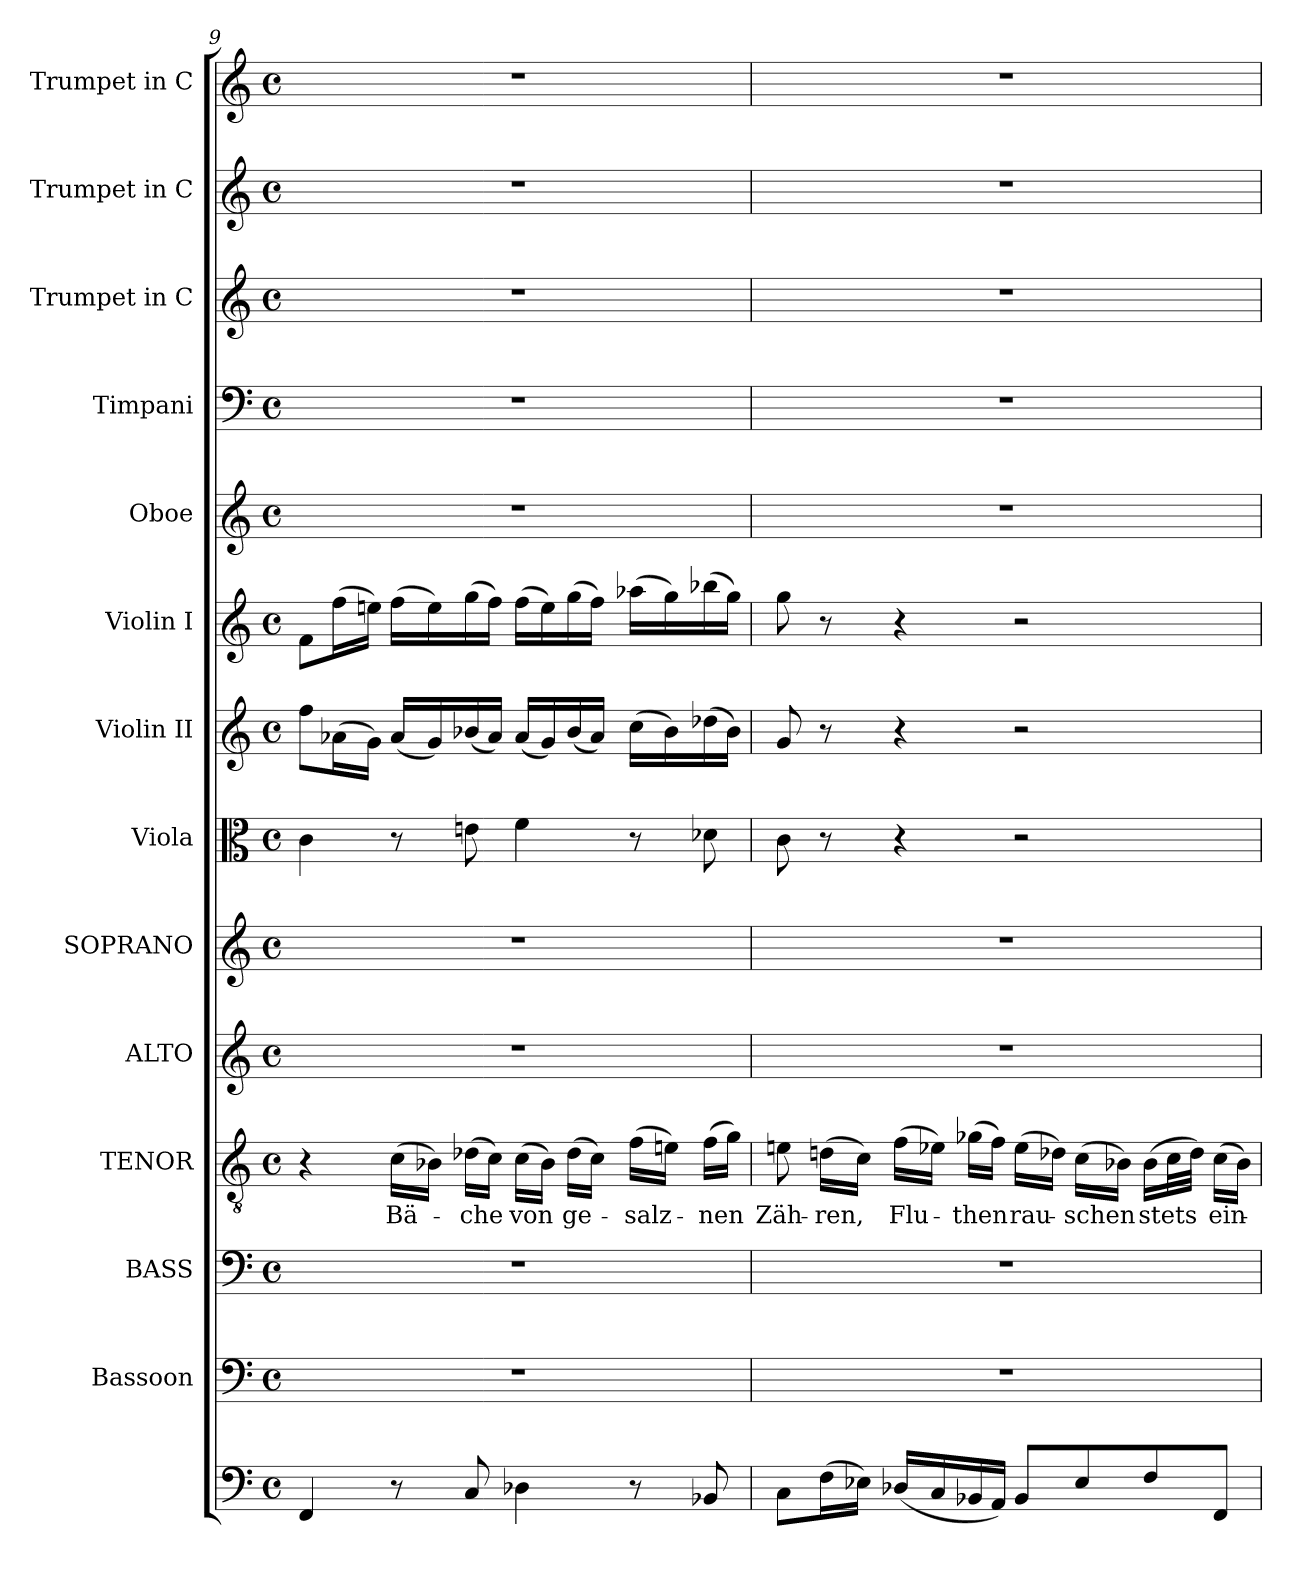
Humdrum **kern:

**kern	**kern	**kern	**kern	**text	**kern	**kern	**kern	**kern	**kern	**kern	**kern	**kern	**kern	**kern
*part14	*part13	*part12	*part11	*part11	*part10	*part9	*part8	*part7	*part6	*part5	*part4	*part3	*part2	*part1
*staff14	*staff13	*staff12	*staff11	*staff11	*staff10	*staff9	*staff8	*staff7	*staff6	*staff5	*staff4	*staff3	*staff2	*staff1
*	*I"Bassoon	*I"BASS	*I"TENOR	*	*I"ALTO	*I"SOPRANO	*I"Viola	*I"Violin II	*I"Violin I	*I"Oboe	*I"Timpani	*I"Trumpet in C	*I"Trumpet in C	*I"Trumpet in C
*	*	*	*	*	*I'Alto	*I'Soprano	*I'Viola	*I'Violin II	*I'Violin I	*I'Oboe	*I'Timp.	*	*	*
!!LO:LB:g=z
*clefF4	*clefF4	*clefF4	*clefGv2	*	*clefG2	*clefG2	*clefC3	*clefG2	*clefG2	*clefG2	*clefF4	*clefG2	*clefG2	*clefG2
*	*	*	*ITrd7c12	*	*	*	*	*	*	*	*	*	*	*
*k[]	*k[]	*k[]	*k[]	*	*k[]	*k[]	*k[]	*k[]	*k[]	*k[]	*k[]	*k[]	*k[]	*k[]
*C:	*C:	*C:	*C:	*	*C:	*C:	*C:	*C:	*C:	*C:	*C:	*C:	*C:	*C:
*M4/4	*M4/4	*M4/4	*M4/4	*	*M4/4	*M4/4	*M4/4	*M4/4	*M4/4	*M4/4	*M4/4	*M4/4	*M4/4	*M4/4
*met(c)	*met(c)	*met(c)	*met(c)	*	*met(c)	*met(c)	*met(c)	*met(c)	*met(c)	*met(c)	*met(c)	*met(c)	*met(c)	*met(c)
=9	=9	=9	=9	=9	=9	=9	=9	=9	=9	=9	=9	=9	=9	=9
4FFi/	1r	1r	4r	.	1r	1r	4ci\	8ffi\L	8fi\L	1r	1r	1r	1r	1r
.	.	.	.	.	.	.	.	(16a-Xi\L	(16ffi\L	.	.	.	.	.
.	.	.	.	.	.	.	.	16gi\JJ)	16eeni\JJ)	.	.	.	.	.
!	!	!	!	!LO:LY:b:color=#000000	!	!	!	!	!	!	!	!	!	!
8r	.	.	(16Ci\LL	Bä-	.	.	8r	(16a-i/LL	(16ffi\LL	.	.	.	.	.
.	.	.	16BB-i\JJ)	.	.	.	.	16gi/)	16eei\)	.	.	.	.	.
!	!	!	!	!LO:LY:b:color=#000000	!	!	!	!	!	!	!	!	!	!
8Ci/	.	.	(16D-Xi\LL	-che	.	.	8eni\	(16b-i/	(16ggi\	.	.	.	.	.
.	.	.	16Ci\JJ)	.	.	.	.	16a-i/JJ)	16ffi\JJ)	.	.	.	.	.
!	!	!	!	!LO:LY:b:color=#000000	!	!	!	!	!	!	!	!	!	!
4D-Xi\	.	.	(16Ci\LL	von	.	.	4fi\	(16a-i/LL	(16ffi\LL	.	.	.	.	.
.	.	.	16BB-i\JJ)	.	.	.	.	16gi/)	16eei\)	.	.	.	.	.
!	!	!	!	!LO:LY:b:color=#000000	!	!	!	!	!	!	!	!	!	!
.	.	.	(16D-i\LL	ge-	.	.	.	(16b-i/	(16ggi\	.	.	.	.	.
.	.	.	16Ci\JJ)	.	.	.	.	16a-i/JJ)	16ffi\JJ)	.	.	.	.	.
!	!	!	!	!LO:LY:b:color=#000000	!	!	!	!	!	!	!	!	!	!
8r	.	.	(16Fi\LL	-salz-	.	.	8r	(16cci\LL	(16aa-Xi\LL	.	.	.	.	.
.	.	.	16Eni\JJ)	.	.	.	.	16b-i\)	16ggi\)	.	.	.	.	.
!	!	!	!	!LO:LY:b:color=#000000	!	!	!	!	!	!	!	!	!	!
8BB-i/	.	.	(16Fi\LL	-nen	.	.	8d-Xi\	(16dd-Xi\	(16bb-i\	.	.	.	.	.
.	.	.	16Gi\JJ)	.	.	.	.	16b-i\JJ)	16ggi\JJ)	.	.	.	.	.
=10	=10	=10	=10	=10	=10	=10	=10	=10	=10	=10	=10	=10	=10	=10
!	!	!	!	!LO:LY:b:color=#000000	!	!	!	!	!	!	!	!	!	!
8Ci\L	1r	1r	8Eni\	Zäh-	1r	1r	8ci\	8gi/	8ggi\	1r	1r	1r	1r	1r
!	!	!	!	!LO:LY:b:color=#000000	!	!	!	!	!	!	!	!	!	!
(16Fi\L	.	.	(16Dni\LL	-ren,	.	.	8r	8r	8r	.	.	.	.	.
16E-Xi\JJ)	.	.	16Ci\JJ)	.	.	.	.	.	.	.	.	.	.	.
!	!	!	!	!LO:LY:b:color=#000000	!	!	!	!	!	!	!	!	!	!
(16D-Xi/LL	.	.	(16Fi\LL	Flu-	.	.	4r	4r	4r	.	.	.	.	.
16Ci/	.	.	16E-Xi\JJ)	.	.	.	.	.	.	.	.	.	.	.
!	!	!	!	!LO:LY:b:color=#000000	!	!	!	!	!	!	!	!	!	!
16BB-i/	.	.	(16G-Xi\LL	-then	.	.	.	.	.	.	.	.	.	.
16AAi/JJ)	.	.	16Fi\JJ)	.	.	.	.	.	.	.	.	.	.	.
!	!	!	!	!LO:LY:b:color=#000000	!	!	!	!	!	!	!	!	!	!
8BB-i/L	.	.	(16E-i\LL	rau-	.	.	2r	2r	2r	.	.	.	.	.
.	.	.	16D-Xi\JJ)	.	.	.	.	.	.	.	.	.	.	.
!	!	!	!	!LO:LY:b:color=#000000	!	!	!	!	!	!	!	!	!	!
8E-i/	.	.	(16Ci\LL	-schen	.	.	.	.	.	.	.	.	.	.
.	.	.	16BB-i\JJ)	.	.	.	.	.	.	.	.	.	.	.
!	!	!	!	!LO:LY:b:color=#000000	!	!	!	!	!	!	!	!	!	!
8Fi/	.	.	(16BB-i\LL	stets	.	.	.	.	.	.	.	.	.	.
.	.	.	32Ci\L	.	.	.	.	.	.	.	.	.	.	.
.	.	.	32D-i\JJJ)	.	.	.	.	.	.	.	.	.	.	.
!	!	!	!	!LO:LY:b:color=#000000	!	!	!	!	!	!	!	!	!	!
8FFi/J	.	.	(16Ci\LL	ein-	.	.	.	.	.	.	.	.	.	.
.	.	.	16BB-i\JJ)	.	.	.	.	.	.	.	.	.	.	.
=	=	=	=	=	=	=	=	=	=	=	=	=	=	=
*-	*-	*-	*-	*-	*-	*-	*-	*-	*-	*-	*-	*-	*-	*-
